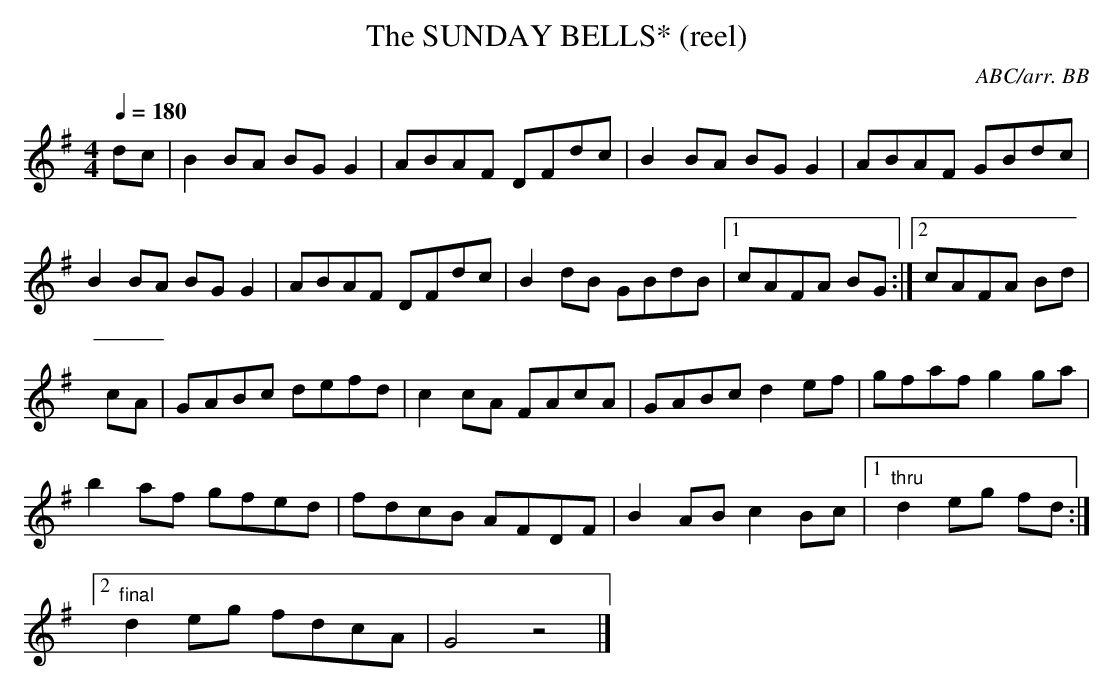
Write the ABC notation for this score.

X:1
T:SUNDAY BELLS* (reel), The
C:ABC/arr. BB
L:1/8
M:4/4
Q:1/4=180
K:G
dc|B2BA BGG2|ABAF DFdc|B2BA BGG2|ABAF GBdc|
B2 BA BG G2|ABAF DFdc|B2dB GBdB|1 cAFA BG :|2 cAFA Bd|
cA|GABc defd|c2 cA FAcA|GABc d2 ef|gfaf g2 ga|
b2 af gfed|fdcB AFDF|B2AB c2Bc|1 "thru"d2eg fd :|
[2 "final"d2eg fdcA|G4z4|]
